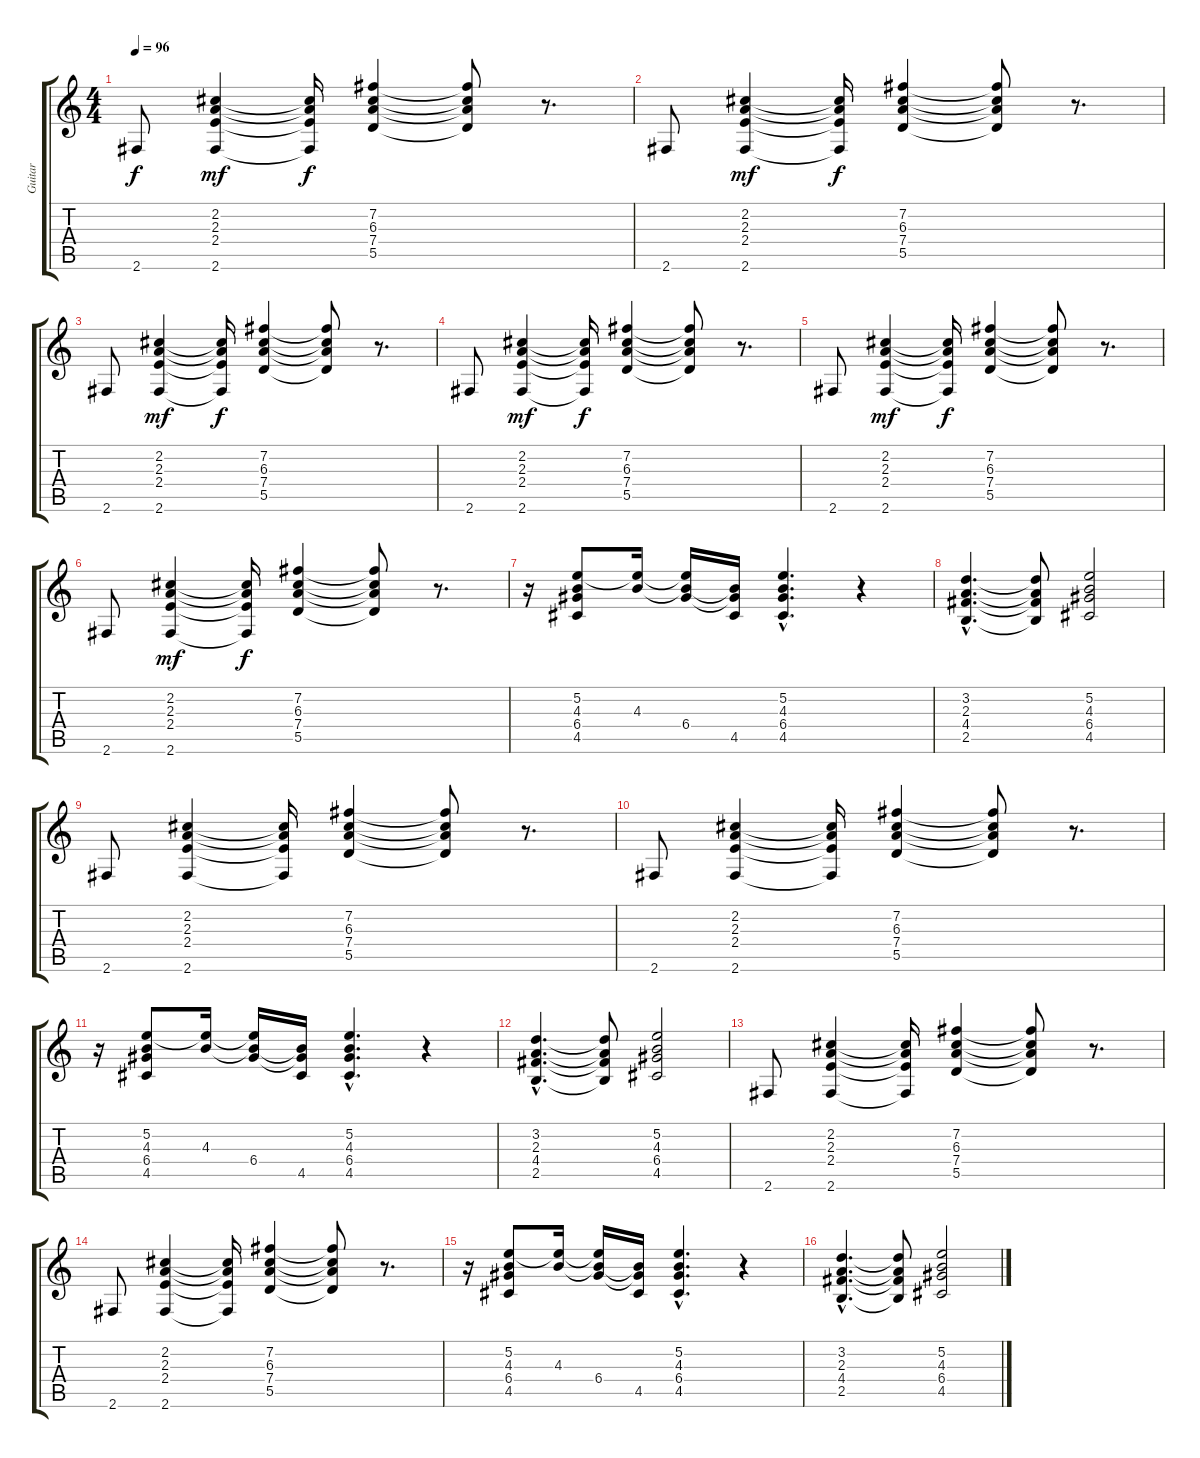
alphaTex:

\track ("Guitar" "Guitar") {instrument acousticguitarnylon}
\staff {score tabs}
\tuning (E4 B3 G3 D3 A2 E2) {hide}
\ts (4 4)
\tempo 96
\clef g2
\ks c
2.6.8{dy f} (2.2 2.3 2.4 2.6).4{dy mf} (2.2{t} 2.3{t} 2.4{t} 2.6{t}).16{dy f} (7.2 6.3 7.4 5.5).4 (7.2{t} 6.3{t} 7.4{t} 5.5{t}).8 r.8{d} |
2.6.8 (2.2 2.3 2.4 2.6).4{dy mf} (2.2{t} 2.3{t} 2.4{t} 2.6{t}).16{dy f} (7.2 6.3 7.4 5.5).4 (7.2{t} 6.3{t} 7.4{t} 5.5{t}).8 r.8{d} |
2.6.8 (2.2 2.3 2.4 2.6).4{dy mf} (2.2{t} 2.3{t} 2.4{t} 2.6{t}).16{dy f} (7.2 6.3 7.4 5.5).4 (7.2{t} 6.3{t} 7.4{t} 5.5{t}).8 r.8{d} |
2.6.8 (2.2 2.3 2.4 2.6).4{dy mf} (2.2{t} 2.3{t} 2.4{t} 2.6{t}).16{dy f} (7.2 6.3 7.4 5.5).4 (7.2{t} 6.3{t} 7.4{t} 5.5{t}).8 r.8{d} |
2.6.8 (2.2 2.3 2.4 2.6).4{dy mf} (2.2{t} 2.3{t} 2.4{t} 2.6{t}).16{dy f} (7.2 6.3 7.4 5.5).4 (7.2{t} 6.3{t} 7.4{t} 5.5{t}).8 r.8{d} |
2.6.8 (2.2 2.3 2.4 2.6).4{dy mf} (2.2{t} 2.3{t} 2.4{t} 2.6{t}).16{dy f} (7.2 6.3 7.4 5.5).4 (7.2{t} 6.3{t} 7.4{t} 5.5{t}).8 r.8{d} |
r.16 (5.2 4.3 6.4 4.5).8 (5.2{t} 4.3).16 (5.2{t} 4.3{t} 6.4).16 (4.3{t} 6.4{t} 4.5).16 (5.2{hac} 4.3{hac} 6.4{hac} 4.5{hac}).4{d} r.4 |
(3.2{hac} 2.3{hac} 4.4{hac} 2.5{hac}).4{d} (3.2{t} 2.3{t} 4.4{t} 2.5{t}).8 (5.2 4.3 6.4 4.5).2 |
2.6.8 (2.2 2.3 2.4 2.6).4 (2.2{t} 2.3{t} 2.4{t} 2.6{t}).16 (7.2 6.3 7.4 5.5).4 (7.2{t} 6.3{t} 7.4{t} 5.5{t}).8 r.8{d} |
2.6.8 (2.2 2.3 2.4 2.6).4 (2.2{t} 2.3{t} 2.4{t} 2.6{t}).16 (7.2 6.3 7.4 5.5).4 (7.2{t} 6.3{t} 7.4{t} 5.5{t}).8 r.8{d} |
r.16 (5.2 4.3 6.4 4.5).8 (5.2{t} 4.3).16 (5.2{t} 4.3{t} 6.4).16 (4.3{t} 6.4{t} 4.5).16 (5.2{hac} 4.3{hac} 6.4{hac} 4.5{hac}).4{d} r.4 |
(3.2{hac} 2.3{hac} 4.4{hac} 2.5{hac}).4{d} (3.2{t} 2.3{t} 4.4{t} 2.5{t}).8 (5.2 4.3 6.4 4.5).2 |
2.6.8 (2.2 2.3 2.4 2.6).4 (2.2{t} 2.3{t} 2.4{t} 2.6{t}).16 (7.2 6.3 7.4 5.5).4 (7.2{t} 6.3{t} 7.4{t} 5.5{t}).8 r.8{d} |
2.6.8 (2.2 2.3 2.4 2.6).4 (2.2{t} 2.3{t} 2.4{t} 2.6{t}).16 (7.2 6.3 7.4 5.5).4 (7.2{t} 6.3{t} 7.4{t} 5.5{t}).8 r.8{d} |
r.16 (5.2 4.3 6.4 4.5).8 (5.2{t} 4.3).16 (5.2{t} 4.3{t} 6.4).16 (4.3{t} 6.4{t} 4.5).16 (5.2{hac} 4.3{hac} 6.4{hac} 4.5{hac}).4{d} r.4 |
(3.2{hac} 2.3{hac} 4.4{hac} 2.5{hac}).4{d} (3.2{t} 2.3{t} 4.4{t} 2.5{t}).8 (5.2 4.3 6.4 4.5).2
